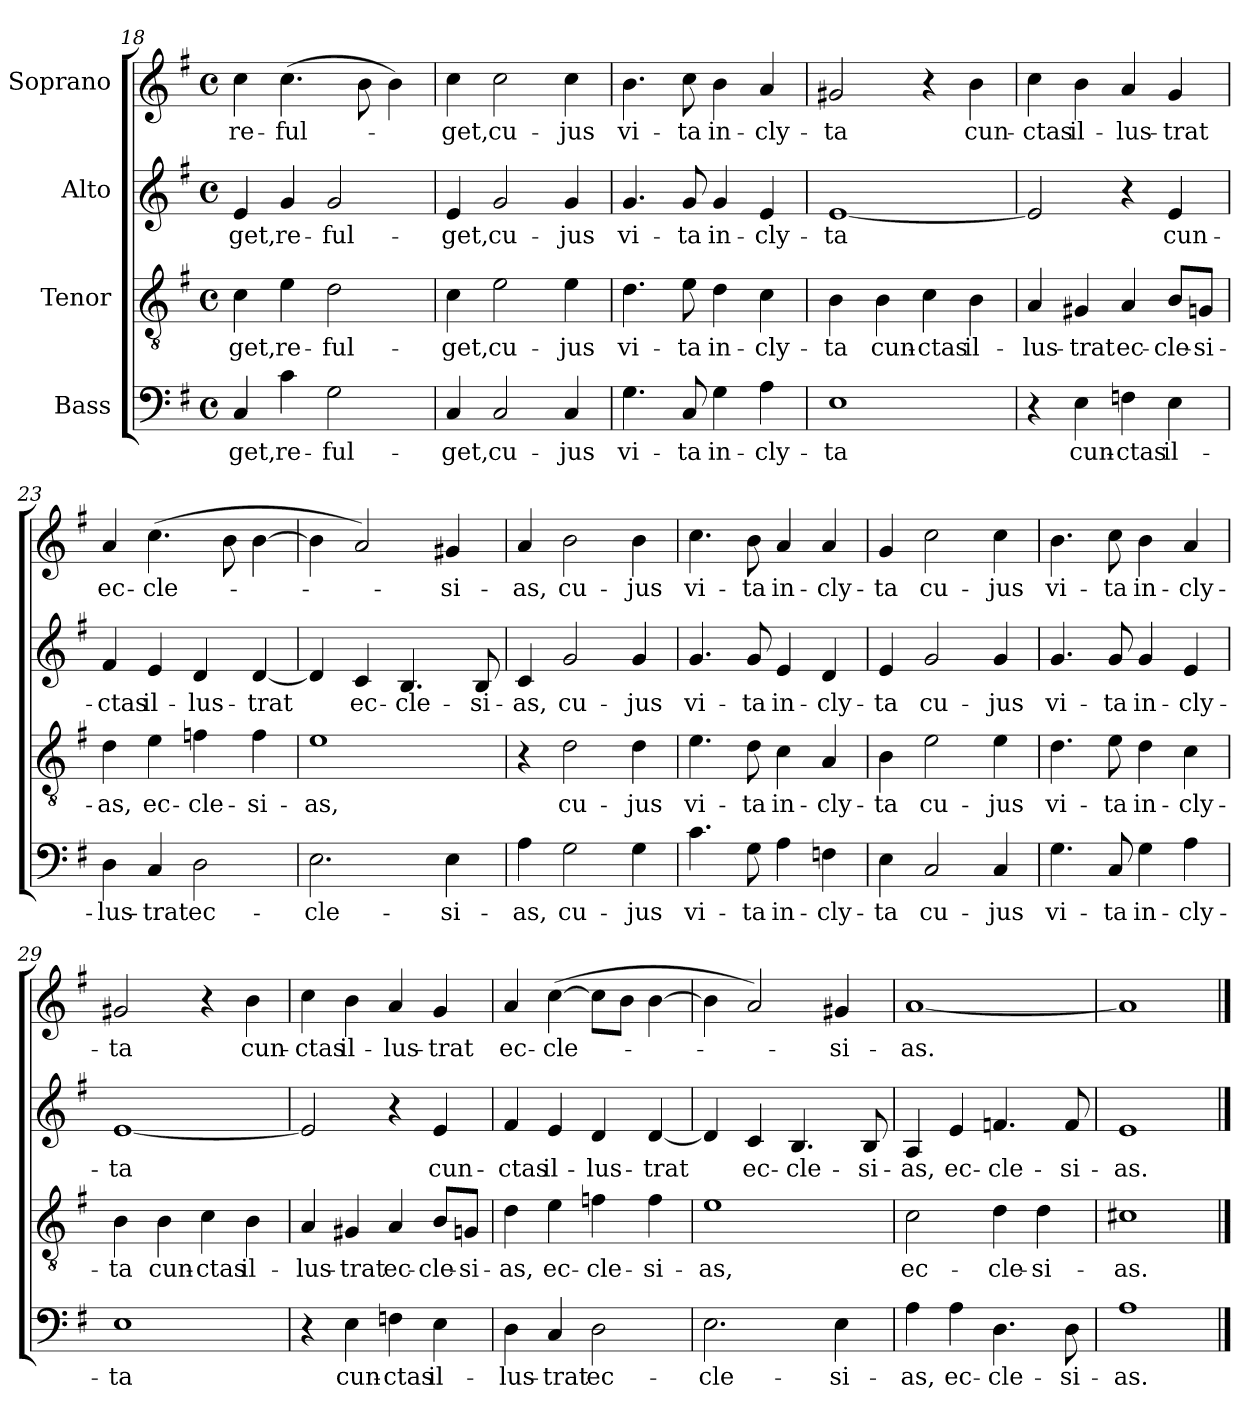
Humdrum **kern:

**kern	**text	**kern	**text	**kern	**text	**kern	**text
*part4	*part4	*part3	*part3	*part2	*part2	*part1	*part1
*staff4	*staff4	*staff3	*staff3	*staff2	*staff2	*staff1	*staff1
*I"Bass	*	*I"Tenor	*	*I"Alto	*	*I"Soprano	*
*clefF4	*	*clefGv2	*	*clefG2	*	*clefG2	*
*k[f#]	*	*k[f#]	*	*k[f#]	*	*k[f#]	*
*G:	*	*G:	*	*G:	*	*G:	*
*M4/4	*	*M4/4	*	*M4/4	*	*M4/4	*
*met(c)	*	*met(c)	*	*met(c)	*	*met(c)	*
=18	=18	=18	=18	=18	=18	=18	=18
4C/	-get,	4c\	-get,	4e/	-get,	4cc\	re-
4c\	re-	4e\	re-	4g/	re-	(4.cc\	-ful-
2G\	-ful-	2d\	-ful-	2g/	-ful-	.	.
.	.	.	.	.	.	8b\	.
.	.	.	.	.	.	4b\)	.
=19	=19	=19	=19	=19	=19	=19	=19
4C/	get,	4c\	get,	4e/	get,	4cc\	-get,
2C/	cu-	2e\	cu-	2g/	cu-	2cc\	cu-
4C/	-jus	4e\	-jus	4g/	-jus	4cc\	-jus
=20	=20	=20	=20	=20	=20	=20	=20
4.G\	vi-	4.d\	vi-	4.g/	vi-	4.b\	vi-
8C/	-ta	8e\	-ta	8g/	-ta	8cc\	-ta
4G\	in-	4d\	in-	4g/	in-	4b\	in-
4A\	-cly-	4c\	-cly-	4e/	-cly-	4a/	-cly-
=21	=21	=21	=21	=21	=21	=21	=21
1E	-ta	4B\	-ta	[1e	-ta	2g#X/	-ta
.	.	4B\	cun-	.	.	.	.
.	.	4c\	-ctas	.	.	4r	.
.	.	4B\	il-	.	.	4b\	cun-
!!LO:LB:g=z
=22	=22	=22	=22	=22	=22	=22	=22
4r	.	4A/	-lus-	2e/]	.	4cc\	-ctas
4E\	cun-	4G#X/	-trat	.	.	4b\	il-
4Fn\	-ctas	4A/	ec-	4r	.	4a/	-lus-
4E\	il-	8B/L	-cle-	4e/	cun-	4g/	-trat
.	.	8Gn/J	-si-	.	.	.	.
=23	=23	=23	=23	=23	=23	=23	=23
4D\	-lus-	4d\	-as,	4f#/	-ctas	4a/	ec-
4C/	-trat	4e\	ec-	4e/	il-	(4.cc\	-cle-
2D\	ec-	4fn\	-cle-	4d/	-lus-	.	.
.	.	.	.	.	.	8b\	.
.	.	4f\	-si-	[4d/	-trat	[4b\	.
=24	=24	=24	=24	=24	=24	=24	=24
2.E\	-cle-	1e	-as,	4d/]	.	4b\]	.
.	.	.	.	4c/	ec-	2a/)	.
.	.	.	.	4.B/	-cle-	.	.
4E\	-si-	.	.	.	.	4g#X/	-si-
.	.	.	.	8B/	-si-	.	.
=25	=25	=25	=25	=25	=25	=25	=25
4A\	as,	4r	as,	4c/	as,	4a/	-as,
2G\	cu-	2d\	cu-	2g/	cu-	2b\	cu-
4G\	-jus	4d\	-jus	4g/	-jus	4b\	-jus
=26	=26	=26	=26	=26	=26	=26	=26
4.c\	vi-	4.e\	vi-	4.g/	vi-	4.cc\	vi-
8G\	-ta	8d\	-ta	8g/	-ta	8b\	-ta
4A\	in-	4c\	in-	4e/	in-	4a/	in-
4Fn\	-cly-	4A/	-cly-	4d/	-cly-	4a/	-cly-
=27	=27	=27	=27	=27	=27	=27	=27
4E\	-ta	4B\	-ta	4e/	-ta	4g/	-ta
2C/	cu-	2e\	cu-	2g/	cu-	2cc\	cu-
4C/	-jus	4e\	-jus	4g/	-jus	4cc\	-jus
=28	=28	=28	=28	=28	=28	=28	=28
4.G\	vi-	4.d\	vi-	4.g/	vi-	4.b\	vi-
8C/	-ta	8e\	-ta	8g/	-ta	8cc\	-ta
4G\	in-	4d\	in-	4g/	in-	4b\	in-
4A\	-cly-	4c\	-cly-	4e/	-cly-	4a/	-cly-
!!LO:LB:g=z
=29	=29	=29	=29	=29	=29	=29	=29
1E	-ta	4B\	-ta	[1e	-ta	2g#X/	-ta
.	.	4B\	cun-	.	.	.	.
.	.	4c\	-ctas	.	.	4r	.
.	.	4B\	il-	.	.	4b\	cun-
=30	=30	=30	=30	=30	=30	=30	=30
4r	.	4A/	-lus-	2e/]	.	4cc\	-ctas
4E\	cun-	4G#X/	-trat	.	.	4b\	il-
4Fn\	-ctas	4A/	ec-	4r	.	4a/	-lus-
4E\	il-	8B/L	-cle-	4e/	cun-	4g/	-trat
.	.	8Gn/J	-si-	.	.	.	.
=31	=31	=31	=31	=31	=31	=31	=31
4D\	-lus-	4d\	-as,	4f#/	-ctas	4a/	ec-
4C/	-trat	4e\	ec-	4e/	il-	([4cc\	-cle-
2D\	ec-	4fn\	-cle-	4d/	-lus-	8cc\L]	.
.	.	.	.	.	.	8b\J	.
.	.	4f\	-si-	[4d/	-trat	[4b\	.
=32	=32	=32	=32	=32	=32	=32	=32
2.E\	-cle-	1e	-as,	4d/]	.	4b\]	.
.	.	.	.	4c/	ec-	2a/)	.
.	.	.	.	4.B/	-cle-	.	.
4E\	-si-	.	.	.	.	4g#X/	-si-
.	.	.	.	8B/	-si-	.	.
=33	=33	=33	=33	=33	=33	=33	=33
4A\	-as,	2c\	ec-	4A/	-as,	[1a	-as.
4A\	ec-	.	.	4e/	ec-	.	.
4.D\	-cle-	4d\	-cle-	4.fn/	-cle-	.	.
.	.	4d\	-si-	.	.	.	.
8D\	-si-	.	.	8f/	-si-	.	.
=34	=34	=34	=34	=34	=34	=34	=34
1A	-as.	1c#X	-as.	1e	-as.	1a]	.
==	==	==	==	==	==	==	==
*-	*-	*-	*-	*-	*-	*-	*-
